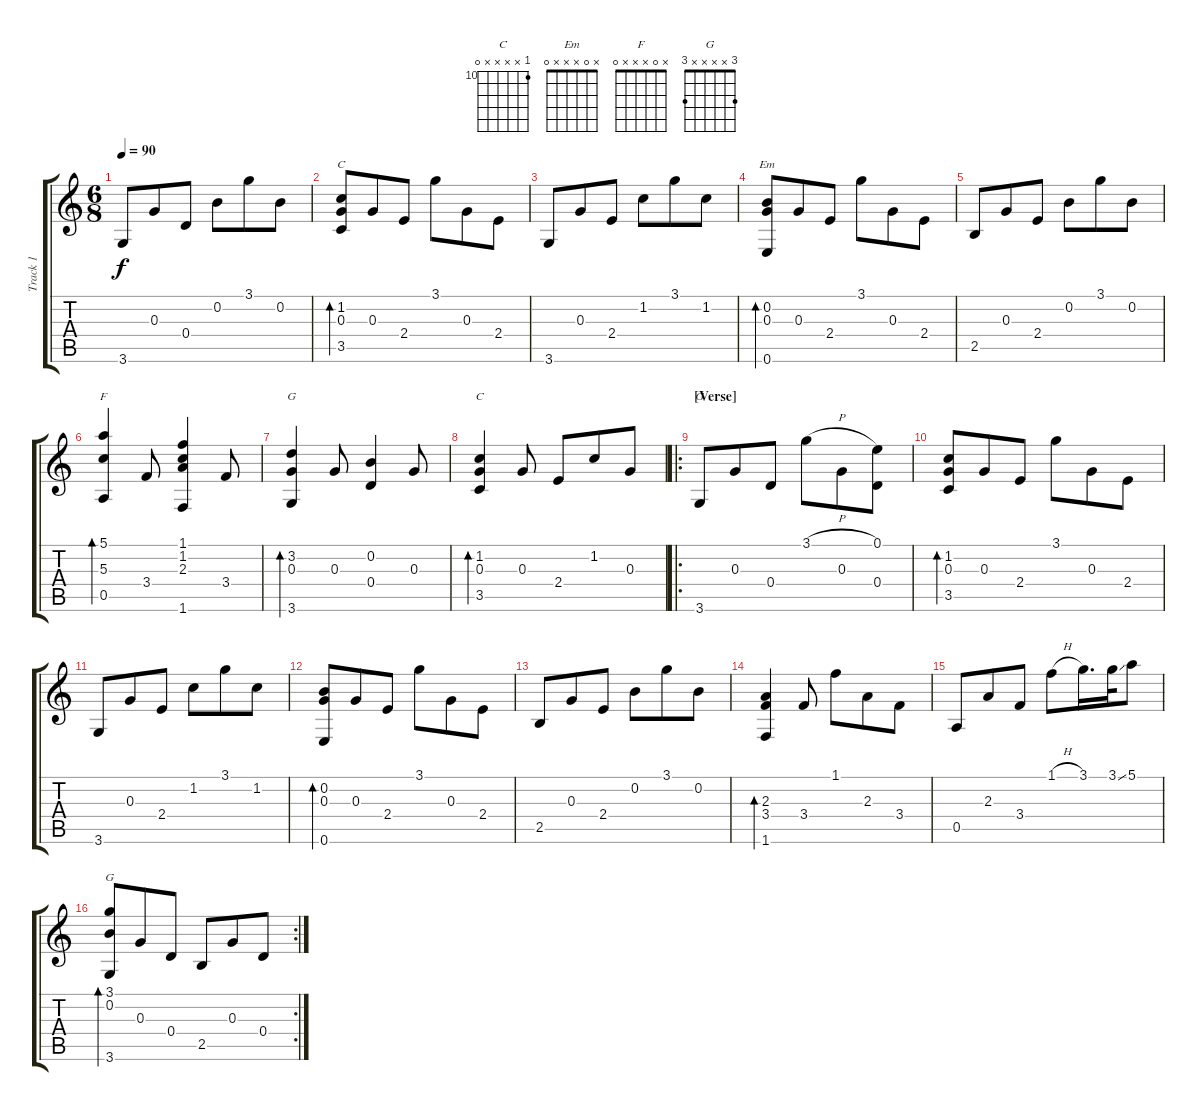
\track ("Track 1" "Track 1") {instrument acousticguitarsteel}
\staff {score tabs}
\tuning (E4 B3 G3 D3 A2 E2) {hide}
\chord ("C" 2 3 2 x x 2)
\chord ("Em" x 0 x x x 0)
\chord ("F" x 0 x x x 0)
\chord ("G" x 0 x x x 0)
\chord ("C" 10 x x x x 0) {firstfret 10}
\chord ("G" x x x x x 3)
\chord ("G" 3 x x x x 3)
\ts (6 8)
\tempo 90
\clef g2
\ks c
3.6.8{dy f} 0.3.8 0.4.8 0.2.8 3.1.8 0.2.8 |
(1.2 0.3 3.5).8{bd 120 ch "C"} 0.3.8 2.4.8 3.1.8 0.3.8 2.4.8 |
3.6.8 0.3.8 2.4.8 1.2.8 3.1.8 1.2.8 |
(0.2 0.3 0.6).8{bd 120 ch "Em"} 0.3.8 2.4.8 3.1.8 0.3.8 2.4.8 |
2.5.8 0.3.8 2.4.8 0.2.8 3.1.8 0.2.8 |
(5.1 5.3 0.5).4{bd 120 ch "F"} 3.4.8 (1.1 1.2 2.3 1.6).4 3.4.8 |
(3.2 0.3 3.6).4{bd 120 ch "G"} 0.3.8 (0.2 0.4).4 0.3.8 |
(1.2 0.3 3.5).4{bd 240 ch "C"} 0.3.8 2.4.8 1.2.8 0.3.8 |
\ro
\section ("" "[Verse]")
3.6.8{ch "G"} 0.3.8 0.4.8 3.1{h}.8 0.3.8 (0.1 0.4).8 |
\section ("" "")
(1.2 0.3 3.5).8{bd 120} 0.3.8 2.4.8 3.1.8 0.3.8 2.4.8 |
3.6.8 0.3.8 2.4.8 1.2.8 3.1.8 1.2.8 |
(0.2 0.3 0.6).8{bd 120} 0.3.8 2.4.8 3.1.8 0.3.8 2.4.8 |
2.5.8 0.3.8 2.4.8 0.2.8 3.1.8 0.2.8 |
(2.3 3.4 1.6).4{bd 120} 3.4.8 1.1.8 2.3.8 3.4.8 |
0.5.8 2.3.8 3.4.8 1.1{h}.8 3.1.16{d} 3.1{ss}.32 5.1.8 |
\rc 2
(3.1 0.2 3.6).8{bd 120 ch "G"} 0.3.8 0.4.8 2.5.8 0.3.8 0.4.8
